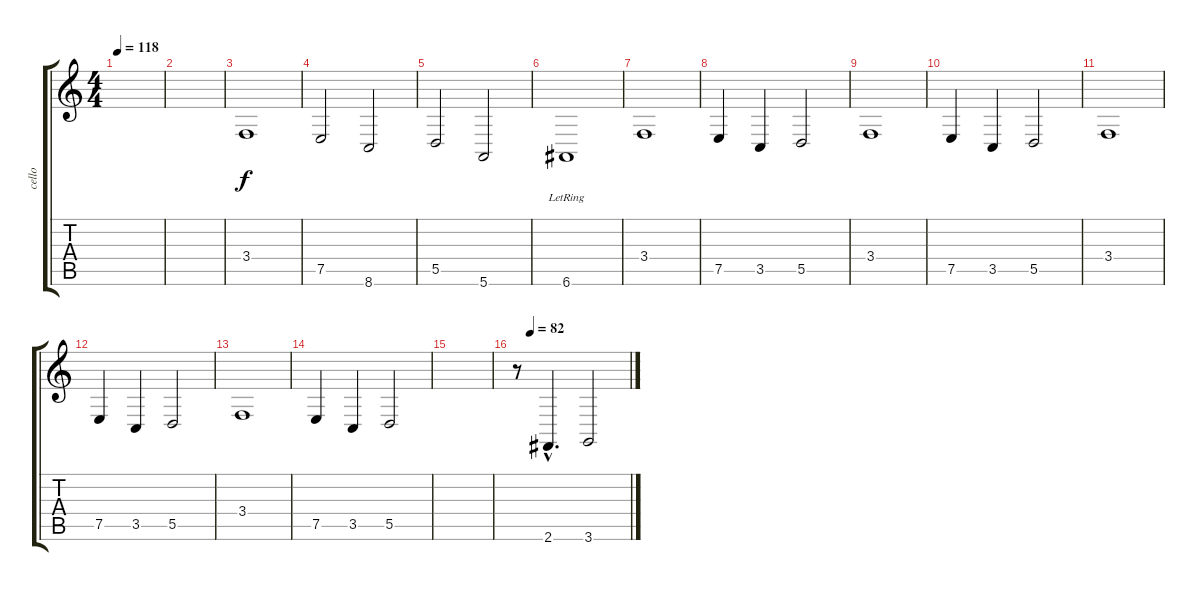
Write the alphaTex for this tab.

\track ("cello" "cello") {instrument cello}
\staff {score tabs}
\tuning (E4 B3 G3 D3 A2 E2) {hide}
\ts (4 4)
\tempo 118
\clef g2
\ks c
|
|
3.4.1 |
7.5.2 8.6.2 |
5.5.2 5.6.2 |
6.6{lr}.1 |
3.4.1 |
7.5.4 3.5.4 5.5.2 |
3.4.1 |
7.5.4 3.5.4 5.5.2 |
3.4.1 |
7.5.4 3.5.4 5.5.2 |
3.4.1 |
7.5.4 3.5.4 5.5.2 |
|
\tempo (82 0.125)
r.8 2.6{hac}.4{d} 3.6.2
